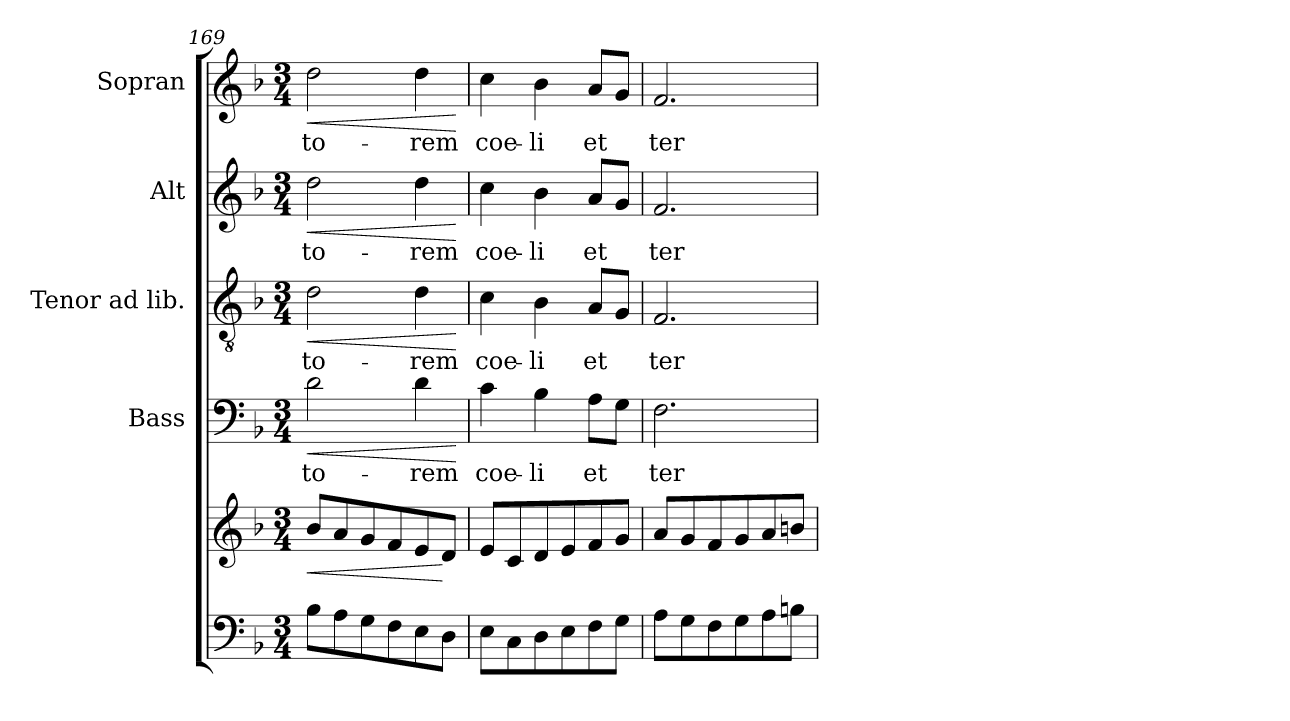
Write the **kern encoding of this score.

**kern	**kern	**dynam	**kern	**text	**dynam	**kern	**text	**dynam	**kern	**text	**dynam	**kern	**text	**dynam
*part5	*part5	*part5	*part4	*part4	*part4	*part3	*part3	*part3	*part2	*part2	*part2	*part1	*part1	*part1
*staff6	*staff5	*staff5/6	*staff4	*staff4	*staff4	*staff3	*staff3	*staff3	*staff2	*staff2	*staff2	*staff1	*staff1	*staff1
*	*	*	*I"Bass	*	*	*I"Tenor ad lib.	*	*	*I"Alt	*	*	*I"Sopran	*	*
*	*	*	*I'B.	*	*	*I'T.	*	*	*I'A.	*	*	*I'S.	*	*
*clefF4	*clefG2	*	*clefF4	*	*	*clefGv2	*	*	*clefG2	*	*	*clefG2	*	*
*k[b-]	*k[b-]	*	*k[b-]	*	*	*k[b-]	*	*	*k[b-]	*	*	*k[b-]	*	*
*F:	*F:	*	*F:	*	*	*F:	*	*	*F:	*	*	*F:	*	*
*M3/4	*M3/4	*	*M3/4	*	*	*M3/4	*	*	*M3/4	*	*	*M3/4	*	*
=169	=169	=169	=169	=169	=169	=169	=169	=169	=169	=169	=169	=169	=169	=169
!	!	!LO:HP:b	!	!LO:LY:b	!LO:HP:b	!	!LO:LY:b	!LO:HP:b	!	!LO:LY:b	!LO:HP:b	!	!LO:LY:b	!LO:HP:b
8B-\L	8b-/L	<	2d\	-to-	<	2d\	-to-	<	2dd\	-to-	<	2dd\	-to-	<
8A\	8a/	.	.	.	.	.	.	.	.	.	.	.	.	.
8G\	8g/	.	.	.	.	.	.	.	.	.	.	.	.	.
8F\	8f/	.	.	.	.	.	.	.	.	.	.	.	.	.
!	!	!	!	!LO:LY:b	!	!	!LO:LY:b	!	!	!LO:LY:b	!	!	!LO:LY:b	!
8E\	8e/	.	4d\	-rem	.	4d\	-rem	.	4dd\	-rem	.	4dd\	-rem	.
8D\J	8d/J	[	.	.	.	.	.	.	.	.	.	.	.	.
.	.	.	.	.	[	.	.	[	.	.	[	.	.	[
=170	=170	=170	=170	=170	=170	=170	=170	=170	=170	=170	=170	=170	=170	=170
!	!	!	!	!LO:LY:b	!	!	!LO:LY:b	!	!	!LO:LY:b	!	!	!LO:LY:b	!
8E\L	8e/L	.	4c\	coe-	.	4c\	coe-	.	4cc\	coe-	.	4cc\	coe-	.
8C\	8c/	.	.	.	.	.	.	.	.	.	.	.	.	.
!	!	!	!	!LO:LY:b	!	!	!LO:LY:b	!	!	!LO:LY:b	!	!	!LO:LY:b	!
8D\	8d/	.	4B-\	-li	.	4B-\	-li	.	4b-\	-li	.	4b-\	-li	.
8E\	8e/	.	.	.	.	.	.	.	.	.	.	.	.	.
!	!	!	!	!LO:LY:b	!	!	!LO:LY:b	!	!	!LO:LY:b	!	!	!LO:LY:b	!
8F\	8f/	.	8A\L	et	.	8A/L	et	.	8a/L	et	.	8a/L	et	.
8G\J	8g/J	.	8G\J	.	.	8G/J	.	.	8g/J	.	.	8g/J	.	.
!!LO:LB:g=z
=171	=171	=171	=171	=171	=171	=171	=171	=171	=171	=171	=171	=171	=171	=171
!	!	!	!	!LO:LY:b	!	!	!LO:LY:b	!	!	!LO:LY:b	!	!	!LO:LY:b	!
8A\L	8a/L	.	2.F\	ter-	.	2.F/	ter-	.	2.f/	ter-	.	2.f/	ter-	.
8G\	8g/	.	.	.	.	.	.	.	.	.	.	.	.	.
8F\	8f/	.	.	.	.	.	.	.	.	.	.	.	.	.
8G\	8g/	.	.	.	.	.	.	.	.	.	.	.	.	.
8A\	8a/	.	.	.	.	.	.	.	.	.	.	.	.	.
8Bn\J	8bn/J	.	.	.	.	.	.	.	.	.	.	.	.	.
=	=	=	=	=	=	=	=	=	=	=	=	=	=	=
*-	*-	*-	*-	*-	*-	*-	*-	*-	*-	*-	*-	*-	*-	*-
